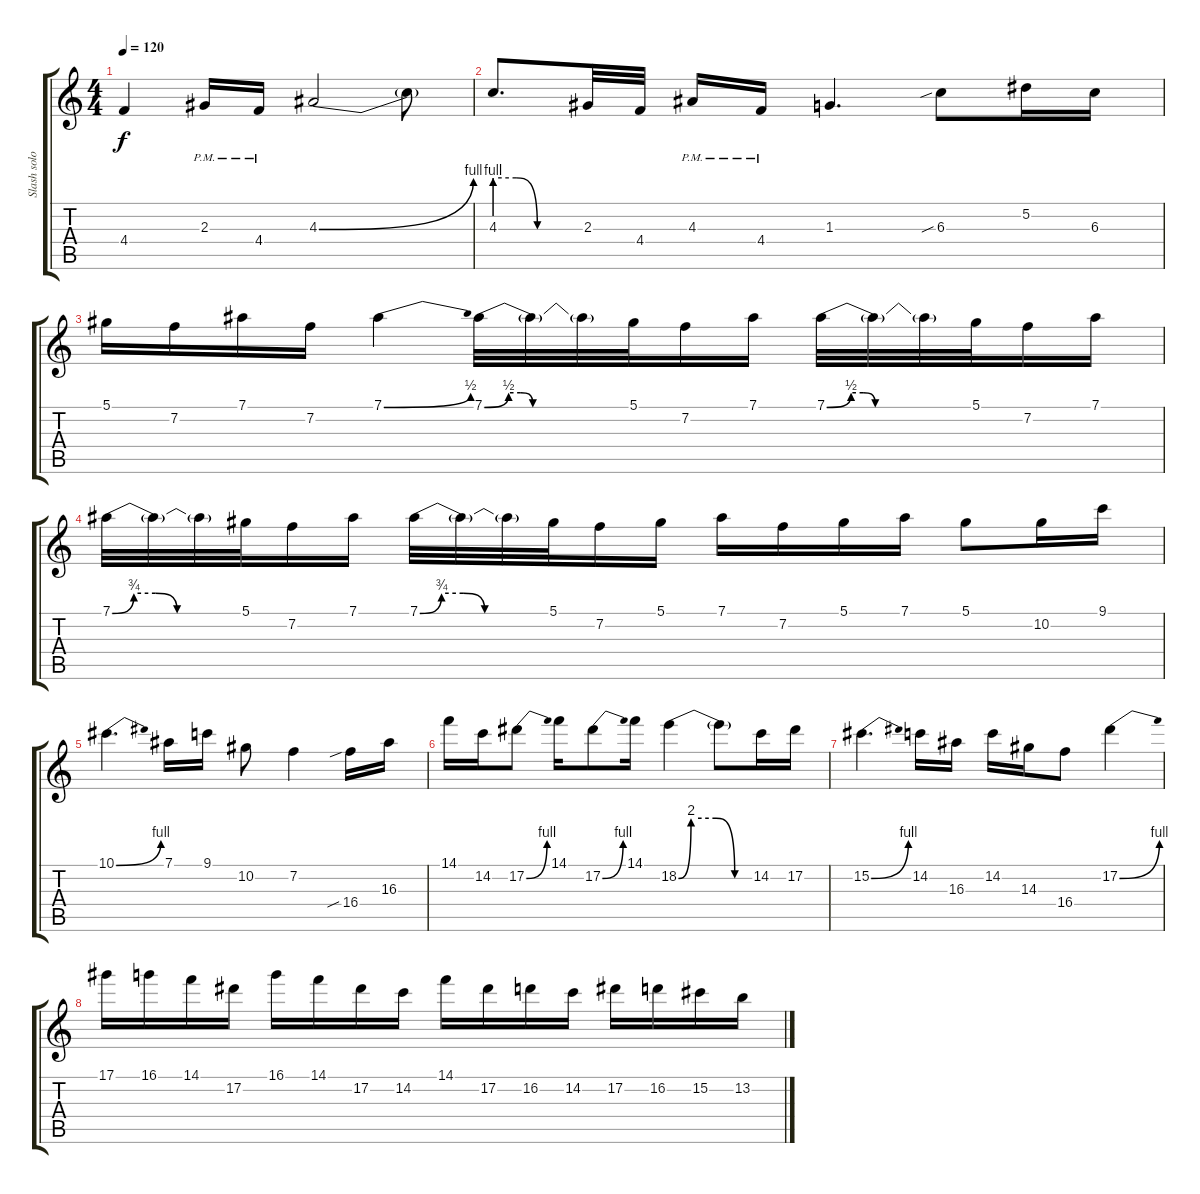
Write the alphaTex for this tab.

\track ("Slash solo" "Slash solo") {instrument distortionguitar}
\staff {score tabs}
\tuning (Eb4 Bb3 Gb3 Db3 Ab2 Eb2) {hide}
\ts (4 4)
\tempo 120
\clef g2
\ks c
4.4.4{dy f} 2.3{pm}.16 4.4{pm}.16 4.3{be (bend 0 0 60 4)}.2 4.3{t}.8 |
4.3{be (custom 0 4 15 4 30 0 60 0)}.8{d} 2.3.32 4.4.32 4.3{pm}.16 4.4{pm}.16 1.3.4{d} 6.3{sib}.8 5.2.16 6.3.16 |
5.1.16 7.2.16 7.1.16 7.2.16 7.1{be (bend 0 0 60 2)}.4 7.1{be (custom 0 0 10 2 15 2 20 0 60 0)}.32 7.1{t}.32 7.1{t}.32 5.1.32 7.2.16 7.1.16 7.1{be (custom 0 0 10 2 15 2 20 0 60 0)}.32 7.1{t}.32 7.1{t}.32 5.1.32 7.2.16 7.1.16 |
7.1{be (custom 0 0 10 3 20 3 30 0 60 0)}.32 7.1{t}.32 7.1{t}.32 5.1.32 7.2.16 7.1.16 7.1{be (custom 0 0 10 3 20 3 30 0 60 0)}.32 7.1{t}.32 7.1{t}.32 5.1.32 7.2.16 5.1.16 7.1.16 7.2.16 5.1.16 7.1.16 5.1.8 10.2.16 9.1.16 |
10.1{be (bend 0 0 60 4)}.4{d} 7.1.16 9.1.16 10.2.8 7.2.4 16.4{sib}.16 16.3.16 |
14.1.16 14.2.16 17.2{be (bend 0 0 60 4)}.8 14.1.16 17.2{be (bend 0 0 60 4)}.8 14.1.16 18.2{be (custom 0 0 10 8 30 8 45 0 60 0)}.4 18.2{t}.8 14.2.16 17.2.16 |
15.2{be (bend 0 0 60 4)}.4{d} 14.2.16 16.3.16 14.2.16 14.3.16 16.4.8 17.2{be (bend 0 0 60 4)}.4 |
17.1.16 16.1.16 14.1.16 17.2.16 16.1.16 14.1.16 17.2.16 14.2.16 14.1.16 17.2.16 16.2.16 14.2.16 17.2.16 16.2.16 15.2.16 13.2.16
